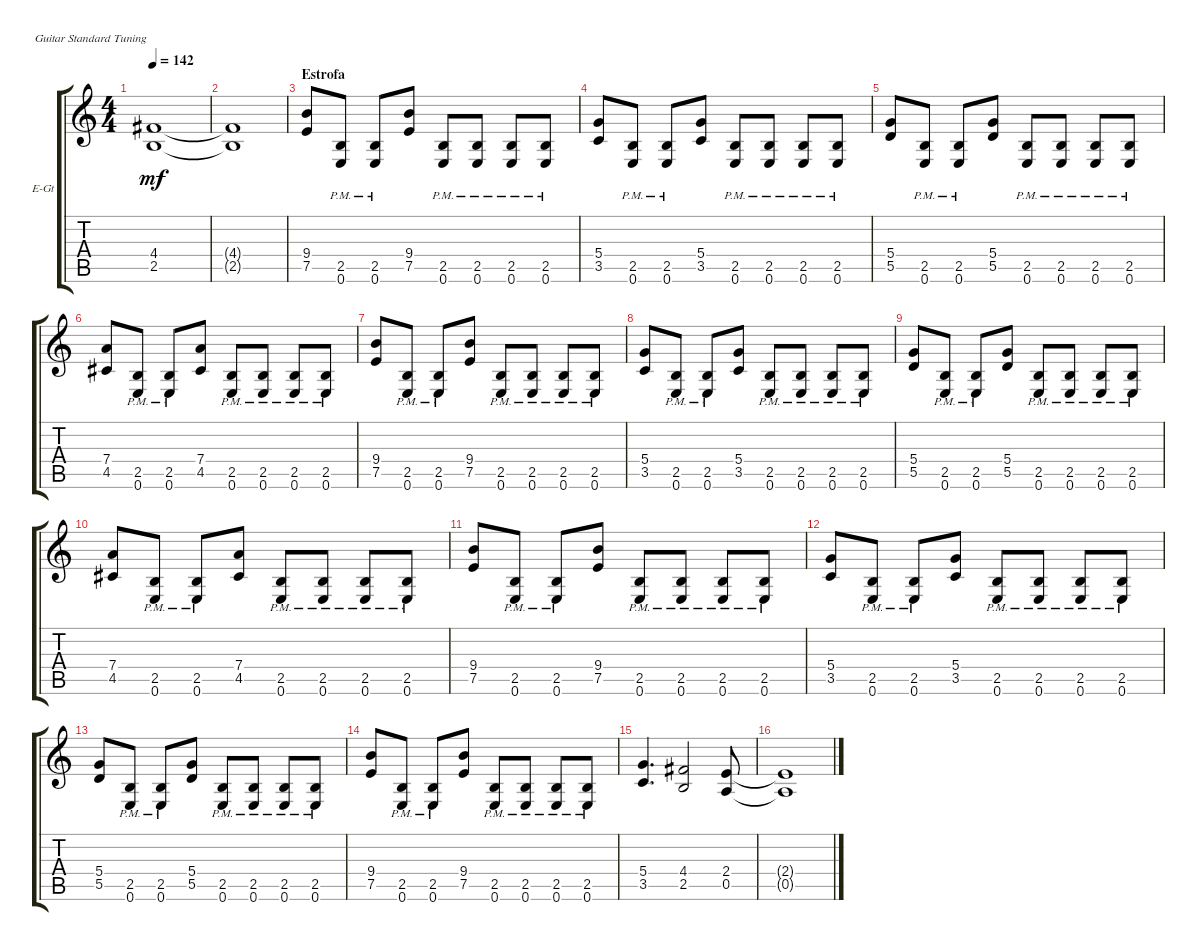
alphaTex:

\bracketExtendMode groupsimilarinstruments
\firstSystemTrackNameOrientation horizontal
\otherSystemsTrackNameOrientation horizontal
\track ("Guitarra" "E-Gt") {instrument distortionguitar}
\staff {score tabs}
\tuning (E4 B3 G3 D3 A2 E2)
\ts (4 4)
\tempo 142
\clef g2
\ks c
(2.5 4.4).1{dy mf} |
(2.5{t} 4.4{t}).1 |
\section ("" "Estrofa")
(7.5 9.4).8 (0.6{pm} 2.5{pm}).8 (0.6{pm} 2.5{pm}).8 (7.5 9.4).8 (0.6{pm} 2.5{pm}).8 (0.6{pm} 2.5{pm}).8 (0.6{pm} 2.5{pm}).8 (0.6{pm} 2.5{pm}).8 |
(3.5 5.4).8 (0.6{pm} 2.5{pm}).8 (0.6{pm} 2.5{pm}).8 (3.5 5.4).8 (0.6{pm} 2.5{pm}).8 (0.6{pm} 2.5{pm}).8 (0.6{pm} 2.5{pm}).8 (0.6{pm} 2.5{pm}).8 |
(5.5 5.4).8 (0.6{pm} 2.5{pm}).8 (0.6{pm} 2.5{pm}).8 (5.5 5.4).8 (0.6{pm} 2.5{pm}).8 (0.6{pm} 2.5{pm}).8 (0.6{pm} 2.5{pm}).8 (0.6{pm} 2.5{pm}).8 |
(4.5 7.4).8 (0.6{pm} 2.5{pm}).8 (0.6{pm} 2.5{pm}).8 (4.5 7.4).8 (0.6{pm} 2.5{pm}).8 (0.6{pm} 2.5{pm}).8 (0.6{pm} 2.5{pm}).8 (0.6{pm} 2.5{pm}).8 |
(7.5 9.4).8 (0.6{pm} 2.5{pm}).8 (0.6{pm} 2.5{pm}).8 (7.5 9.4).8 (0.6{pm} 2.5{pm}).8 (0.6{pm} 2.5{pm}).8 (0.6{pm} 2.5{pm}).8 (0.6{pm} 2.5{pm}).8 |
(3.5 5.4).8 (0.6{pm} 2.5{pm}).8 (0.6{pm} 2.5{pm}).8 (3.5 5.4).8 (0.6{pm} 2.5{pm}).8 (0.6{pm} 2.5{pm}).8 (0.6{pm} 2.5{pm}).8 (0.6{pm} 2.5{pm}).8 |
(5.5 5.4).8 (0.6{pm} 2.5{pm}).8 (0.6{pm} 2.5{pm}).8 (5.5 5.4).8 (0.6{pm} 2.5{pm}).8 (0.6{pm} 2.5{pm}).8 (0.6{pm} 2.5{pm}).8 (0.6{pm} 2.5{pm}).8 |
(4.5 7.4).8 (0.6{pm} 2.5{pm}).8 (0.6{pm} 2.5{pm}).8 (4.5 7.4).8 (0.6{pm} 2.5{pm}).8 (0.6{pm} 2.5{pm}).8 (0.6{pm} 2.5{pm}).8 (0.6{pm} 2.5{pm}).8 |
(7.5 9.4).8 (0.6{pm} 2.5{pm}).8 (0.6{pm} 2.5{pm}).8 (7.5 9.4).8 (0.6{pm} 2.5{pm}).8 (0.6{pm} 2.5{pm}).8 (0.6{pm} 2.5{pm}).8 (0.6{pm} 2.5{pm}).8 |
(3.5 5.4).8 (0.6{pm} 2.5{pm}).8 (0.6{pm} 2.5{pm}).8 (3.5 5.4).8 (0.6{pm} 2.5{pm}).8 (0.6{pm} 2.5{pm}).8 (0.6{pm} 2.5{pm}).8 (0.6{pm} 2.5{pm}).8 |
(5.5 5.4).8 (0.6{pm} 2.5{pm}).8 (0.6{pm} 2.5{pm}).8 (5.5 5.4).8 (0.6{pm} 2.5{pm}).8 (0.6{pm} 2.5{pm}).8 (0.6{pm} 2.5{pm}).8 (0.6{pm} 2.5{pm}).8 |
(7.5 9.4).8 (0.6{pm} 2.5{pm}).8 (0.6{pm} 2.5{pm}).8 (7.5 9.4).8 (0.6{pm} 2.5{pm}).8 (0.6{pm} 2.5{pm}).8 (0.6{pm} 2.5{pm}).8 (0.6{pm} 2.5{pm}).8 |
(3.5 5.4).4{d} (2.5 4.4).2 (0.5 2.4).8 |
(0.5{t} 2.4{t}).1
